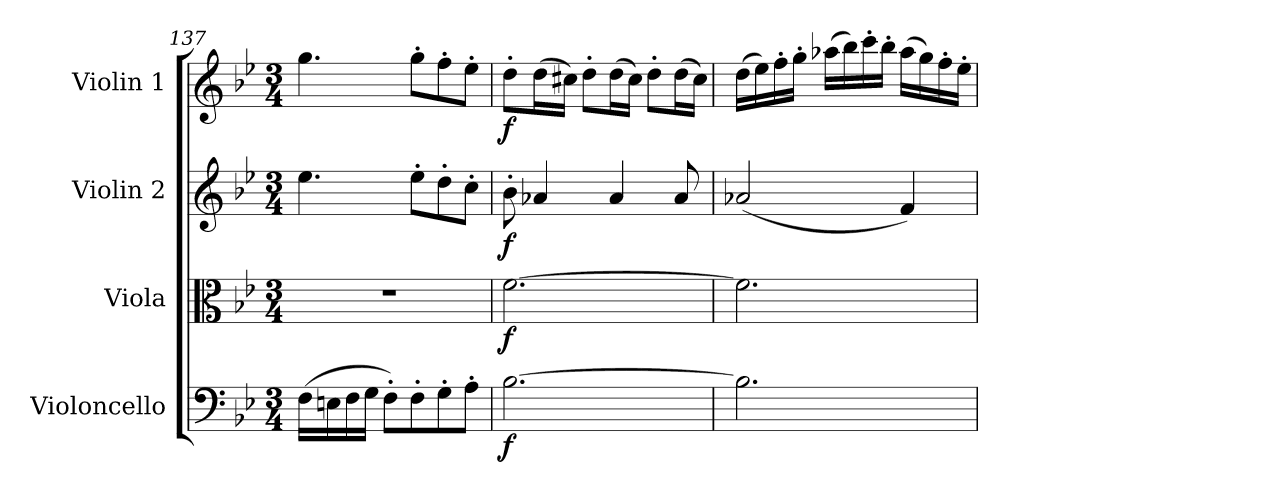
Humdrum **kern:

**kern	**dynam	**kern	**dynam	**kern	**dynam	**kern	**dynam
*part4	*part4	*part3	*part3	*part2	*part2	*part1	*part1
*staff4	*staff4	*staff3	*staff3	*staff2	*staff2	*staff1	*staff1
*I"Violoncello	*	*I"Viola	*	*I"Violin 2	*	*I"Violin 1	*
*I'Vc	*	*I'Vla	*	*I'Vln	*	*I'Vln	*
*clefF4	*	*clefC3	*	*clefG2	*	*clefG2	*
*k[b-e-]	*	*k[b-e-]	*	*k[b-e-]	*	*k[b-e-]	*
*M3/4	*	*M3/4	*	*M3/4	*	*M3/4	*
=137	=137	=137	=137	=137	=137	=137	=137
(16F\LL	.	2.r	.	4.ee-\	.	4.gg\	.
16En\	.	.	.	.	.	.	.
16F\	.	.	.	.	.	.	.
16G\JJ	.	.	.	.	.	.	.
8F'\L)	.	.	.	.	.	.	.
8F'\	.	.	.	8ee-'\L	.	8gg'\L	.
8G'\	.	.	.	8dd'\	.	8ff'\	.
8A'\J	.	.	.	8cc'\J	.	8ee-'\J	.
=138	=138	=138	=138	=138	=138	=138	=138
!	!LO:DY:b	!	!LO:DY:b	!	!LO:DY:b	!	!LO:DY:b
[2.B-\	f	[2.f\	f	8b-'\	f	8dd'\L	f
.	.	.	.	4a-X/	.	(16dd\L	.
.	.	.	.	.	.	16cc#X\JJ)	.
.	.	.	.	.	.	8dd'\L	.
.	.	.	.	4a-/	.	(16dd\L	.
.	.	.	.	.	.	16cc#\JJ)	.
.	.	.	.	.	.	8dd'\L	.
.	.	.	.	8a-/	.	(16dd\L	.
.	.	.	.	.	.	16cc#\JJ)	.
!!LO:LB:g=z
=139	=139	=139	=139	=139	=139	=139	=139
2.B-\]	.	2.f\]	.	(2a-X/	.	(16dd\LL	.
.	.	.	.	.	.	16ee-\)	.
.	.	.	.	.	.	16ff'\	.
.	.	.	.	.	.	16gg'\JJ	.
.	.	.	.	.	.	(16aa-X\LL	.
.	.	.	.	.	.	16bb-\)	.
.	.	.	.	.	.	16ccc'\	.
.	.	.	.	.	.	16bb-'\JJ	.
.	.	.	.	4f/)	.	(16aa-\LL	.
.	.	.	.	.	.	16gg\)	.
.	.	.	.	.	.	16ff'\	.
.	.	.	.	.	.	16ee-'\JJ	.
=	=	=	=	=	=	=	=
*-	*-	*-	*-	*-	*-	*-	*-
